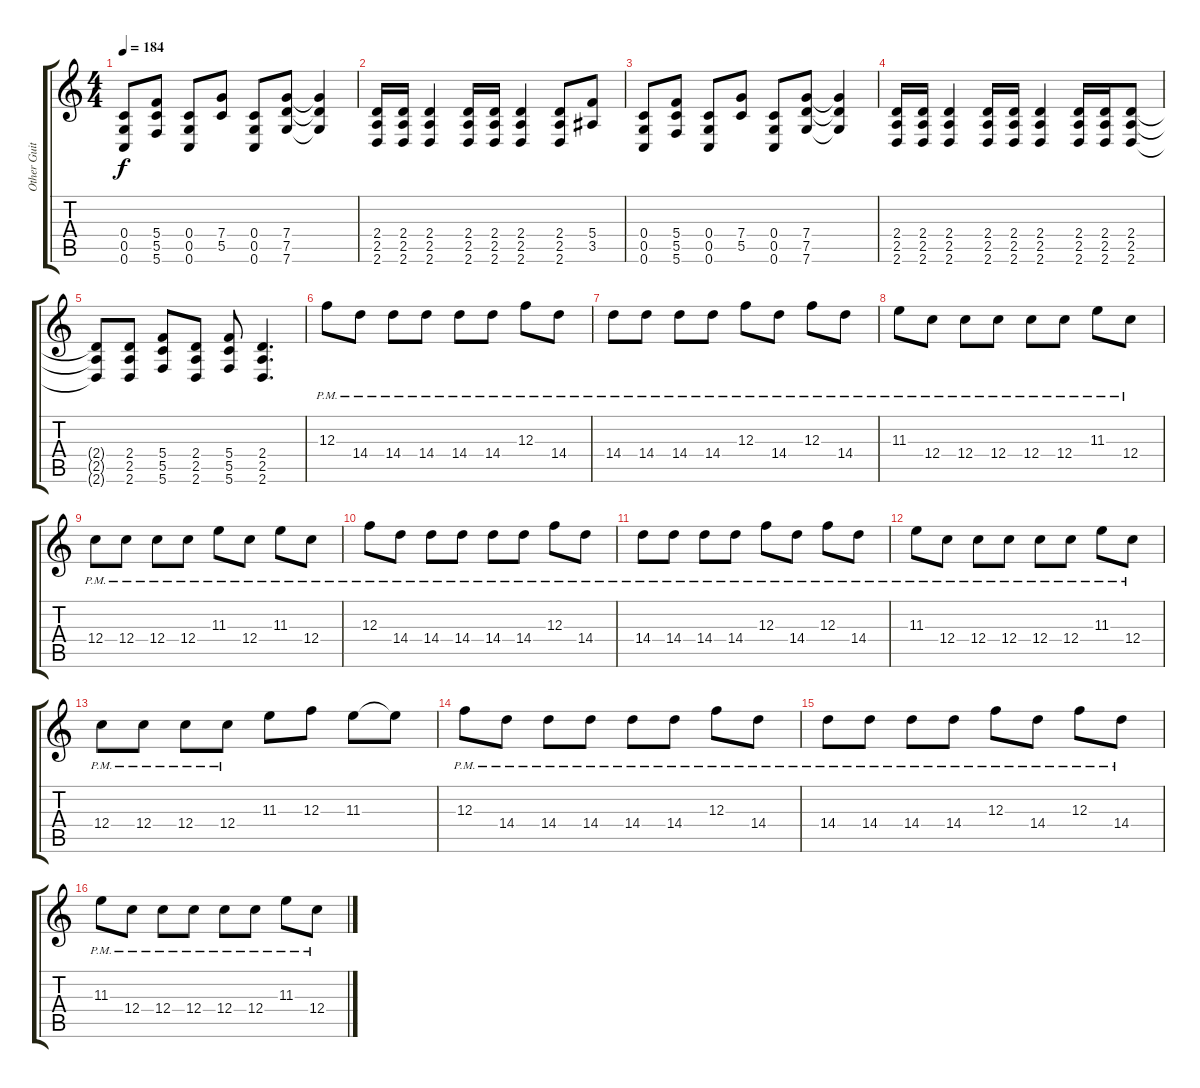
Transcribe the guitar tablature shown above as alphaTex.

\track ("Other Guitar 1 (Studio)" "Other Guit") {instrument distortionguitar}
\staff {score tabs}
\tuning (D4 A3 F3 C3 G2 C2) {hide}
\ts (4 4)
\tempo 184
\clef g2
\ks c
(0.4 0.5 0.6).8{dy f} (5.4 5.5 5.6).8 (0.4 0.5 0.6).8 (7.4 5.5).8 (0.4 0.5 0.6).8 (7.4 7.5 7.6).8 (7.4{t} 7.5{t} 7.6{t}).4 |
(2.4 2.5 2.6).16 (2.4 2.5 2.6).16 (2.4 2.5 2.6).4 (2.4 2.5 2.6).16 (2.4 2.5 2.6).16 (2.4 2.5 2.6).4 (2.4 2.5 2.6).8 (5.4 3.5).8 |
(0.4 0.5 0.6).8 (5.4 5.5 5.6).8 (0.4 0.5 0.6).8 (7.4 5.5).8 (0.4 0.5 0.6).8 (7.4 7.5 7.6).8 (7.4{t} 7.5{t} 7.6{t}).4 |
(2.4 2.5 2.6).16 (2.4 2.5 2.6).16 (2.4 2.5 2.6).4 (2.4 2.5 2.6).16 (2.4 2.5 2.6).16 (2.4 2.5 2.6).4 (2.4 2.5 2.6).16 (2.4 2.5 2.6).16 (2.4 2.5 2.6).8 |
(2.4{t} 2.5{t} 2.6{t}).8 (2.4 2.5 2.6).8 (5.4 5.5 5.6).8 (2.4 2.5 2.6).8 (5.4 5.5 5.6).8 (2.4 2.5 2.6).4{d} |
12.3{pm}.8 14.4{pm}.8 14.4{pm}.8 14.4{pm}.8 14.4{pm}.8 14.4{pm}.8 12.3{pm}.8 14.4{pm}.8 |
14.4{pm}.8 14.4{pm}.8 14.4{pm}.8 14.4{pm}.8 12.3{pm}.8 14.4{pm}.8 12.3{pm}.8 14.4{pm}.8 |
11.3{pm}.8 12.4{pm}.8 12.4{pm}.8 12.4{pm}.8 12.4{pm}.8 12.4{pm}.8 11.3{pm}.8 12.4{pm}.8 |
12.4{pm}.8 12.4{pm}.8 12.4{pm}.8 12.4{pm}.8 11.3{pm}.8 12.4{pm}.8 11.3{pm}.8 12.4{pm}.8 |
12.3{pm}.8 14.4{pm}.8 14.4{pm}.8 14.4{pm}.8 14.4{pm}.8 14.4{pm}.8 12.3{pm}.8 14.4{pm}.8 |
14.4{pm}.8 14.4{pm}.8 14.4{pm}.8 14.4{pm}.8 12.3{pm}.8 14.4{pm}.8 12.3{pm}.8 14.4{pm}.8 |
11.3{pm}.8 12.4{pm}.8 12.4{pm}.8 12.4{pm}.8 12.4{pm}.8 12.4{pm}.8 11.3{pm}.8 12.4{pm}.8 |
12.4{pm}.8 12.4{pm}.8 12.4{pm}.8 12.4{pm}.8 11.3.8 12.3.8 11.3.8 11.3{t}.8 |
12.3{pm}.8 14.4{pm}.8 14.4{pm}.8 14.4{pm}.8 14.4{pm}.8 14.4{pm}.8 12.3{pm}.8 14.4{pm}.8 |
14.4{pm}.8 14.4{pm}.8 14.4{pm}.8 14.4{pm}.8 12.3{pm}.8 14.4{pm}.8 12.3{pm}.8 14.4{pm}.8 |
11.3{pm}.8 12.4{pm}.8 12.4{pm}.8 12.4{pm}.8 12.4{pm}.8 12.4{pm}.8 11.3{pm}.8 12.4{pm}.8
